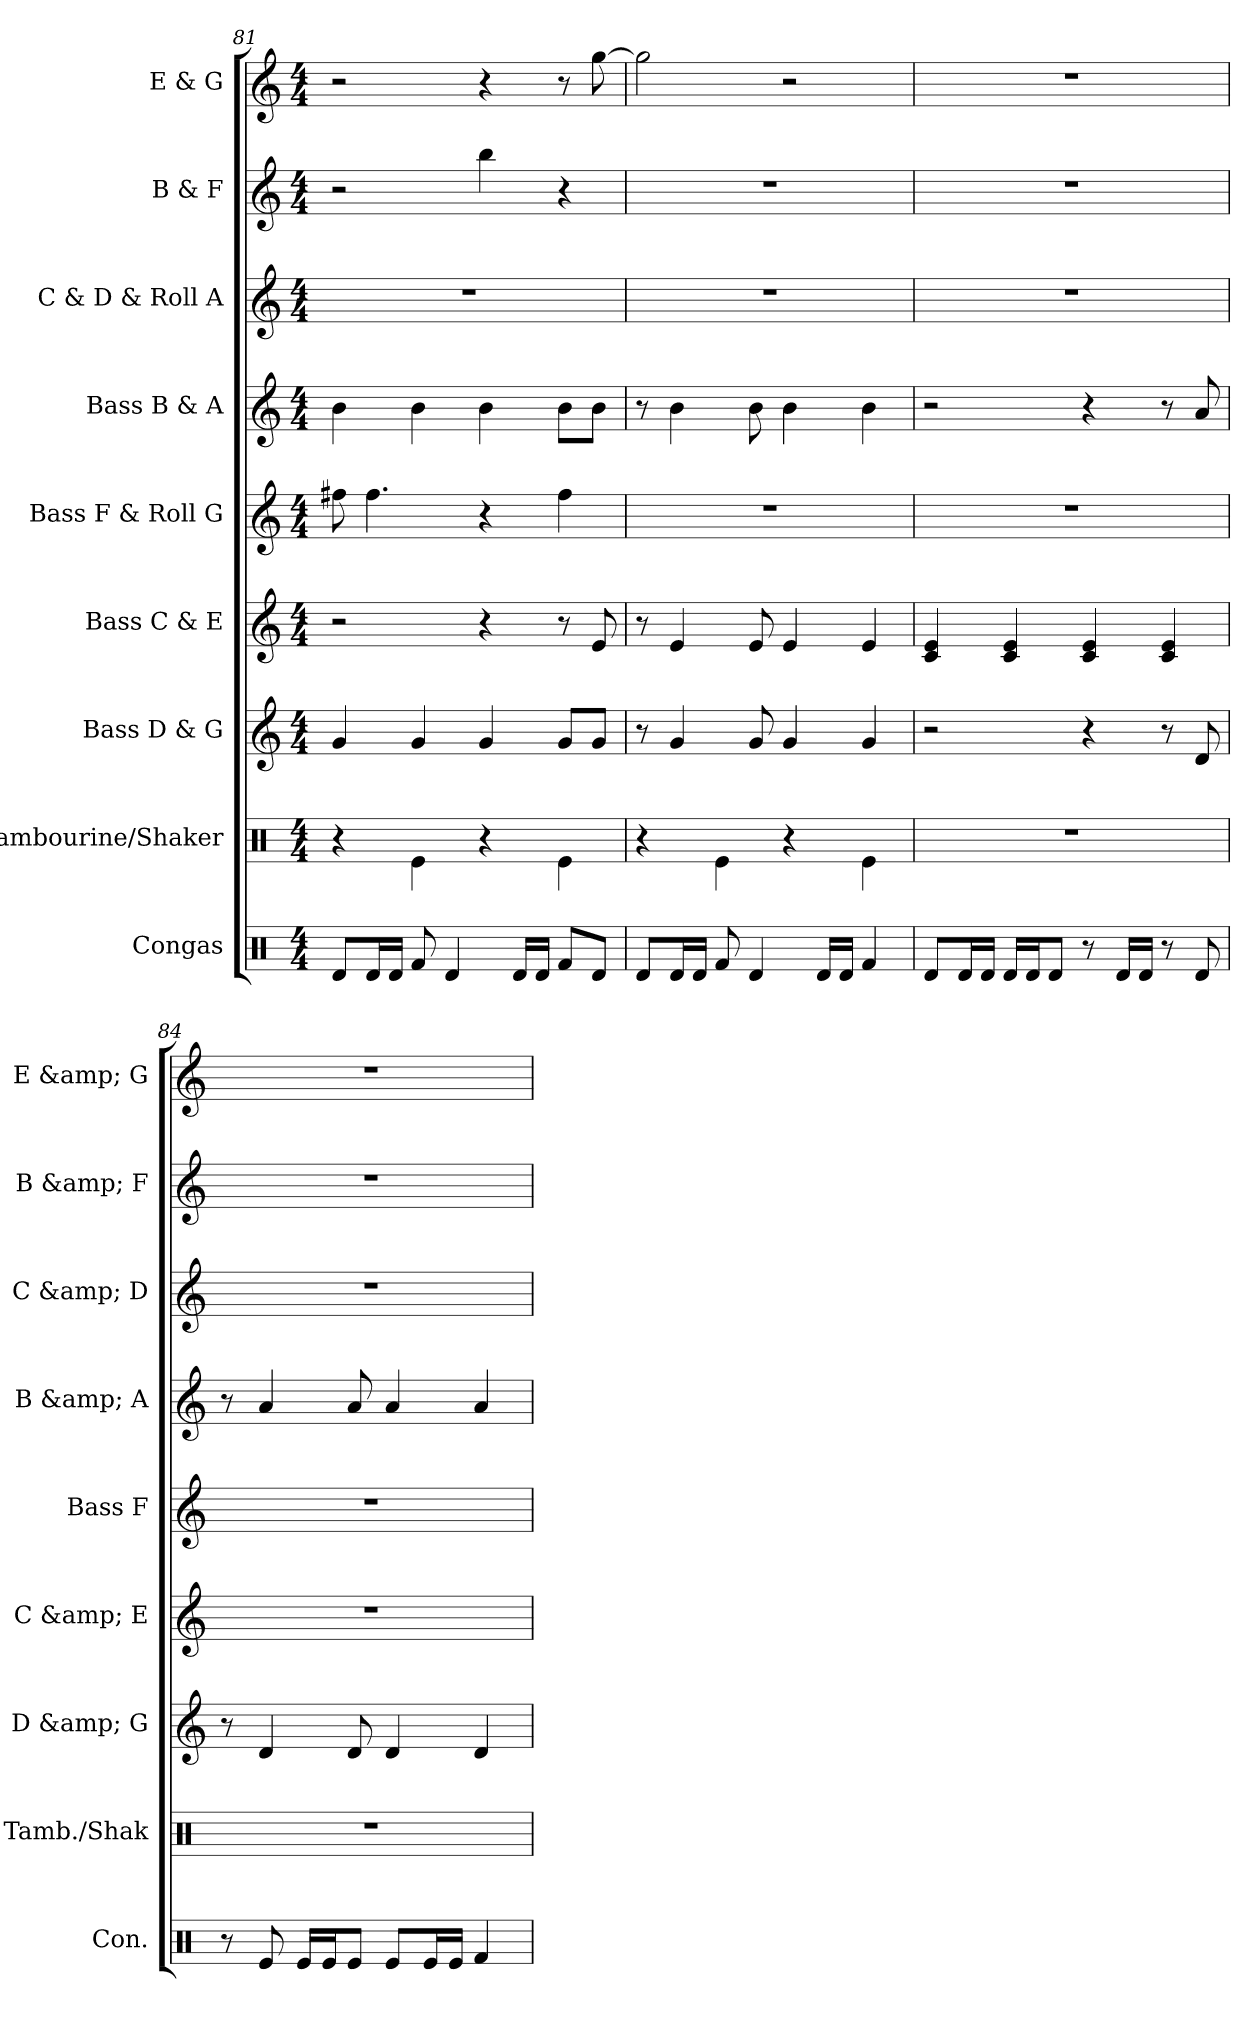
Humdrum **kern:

**kern	**kern	**kern	**kern	**kern	**kern	**kern	**kern	**kern
*part9	*part8	*part7	*part6	*part5	*part4	*part3	*part2	*part1
*staff9	*staff8	*staff7	*staff6	*staff5	*staff4	*staff3	*staff2	*staff1
*I"Congas	*I"Tambourine/Shaker	*I"Bass D &amp; G	*I"Bass C &amp; E	*I"Bass F &amp; Roll G	*I"Bass B &amp; A	*I"C &amp; D &amp; Roll A	*I"B &amp; F	*I"E &amp; G
*I'Con.	*I'Tamb./Shak	*I'D &amp; G	*I'C &amp; E	*I'Bass F	*I'B &amp; A	*I'C &amp; D	*I'B &amp; F	*I'E &amp; G
*clefX	*clefX	*clefG2	*clefG2	*clefG2	*clefG2	*clefG2	*clefG2	*clefG2
*k[]	*k[]	*k[]	*k[]	*k[]	*k[]	*k[]	*k[]	*k[]
*M4/4	*M4/4	*M4/4	*M4/4	*M4/4	*M4/4	*M4/4	*M4/4	*M4/4
=81	=81	=81	=81	=81	=81	=81	=81	=81
8Rd/L	4r	4g/	2r	8ff#X\	4b\	1r	2r	2r
16Rd/L	.	.	.	4.ff#\	.	.	.	.
16Rd/JJ	.	.	.	.	.	.	.	.
8Rf/	4Re\	4g/	.	.	4b\	.	.	.
4Rd/	.	.	.	.	.	.	.	.
.	4r	4g/	4r	4r	4b\	.	4bb\	4r
16Rd/LL	.	.	.	.	.	.	.	.
16Rd/JJ	.	.	.	.	.	.	.	.
8Rf/L	4Re\	8g/L	8r	4ff#\	8b\L	.	4r	8r
8Rd/J	.	8g/J	8e/	.	8b\J	.	.	[8gg\
=82	=82	=82	=82	=82	=82	=82	=82	=82
8Rd/L	4r	8r	8r	1r	8r	1r	1r	2gg\]
16Rd/L	.	4g/	4e/	.	4b\	.	.	.
16Rd/JJ	.	.	.	.	.	.	.	.
8Rf/	4Re\	.	.	.	.	.	.	.
4Rd/	.	8g/	8e/	.	8b\	.	.	.
.	4r	4g/	4e/	.	4b\	.	.	2r
16Rd/LL	.	.	.	.	.	.	.	.
16Rd/JJ	.	.	.	.	.	.	.	.
4Rf/	4Re\	4g/	4e/	.	4b\	.	.	.
!!LO:PB:g=z
=83	=83	=83	=83	=83	=83	=83	=83	=83
8Rd/L	1r	2r	4c/ 4e/	1r	2r	1r	1r	1r
16Rd/L	.	.	.	.	.	.	.	.
16Rd/JJ	.	.	.	.	.	.	.	.
16Rd/LL	.	.	4c/ 4e/	.	.	.	.	.
16Rd/J	.	.	.	.	.	.	.	.
8Rd/J	.	.	.	.	.	.	.	.
8r	.	4r	4c/ 4e/	.	4r	.	.	.
16Rd/LL	.	.	.	.	.	.	.	.
16Rd/JJ	.	.	.	.	.	.	.	.
8r	.	8r	4c/ 4e/	.	8r	.	.	.
8Rd/	.	8d/	.	.	8a/	.	.	.
=84	=84	=84	=84	=84	=84	=84	=84	=84
8r	1r	8r	1r	1r	8r	1r	1r	1r
8Re/	.	4d/	.	.	4a/	.	.	.
16Re/LL	.	.	.	.	.	.	.	.
16Re/J	.	.	.	.	.	.	.	.
8Re/J	.	8d/	.	.	8a/	.	.	.
8Re/L	.	4d/	.	.	4a/	.	.	.
16Re/L	.	.	.	.	.	.	.	.
16Re/JJ	.	.	.	.	.	.	.	.
4Rf/	.	4d/	.	.	4a/	.	.	.
=	=	=	=	=	=	=	=	=
*-	*-	*-	*-	*-	*-	*-	*-	*-
